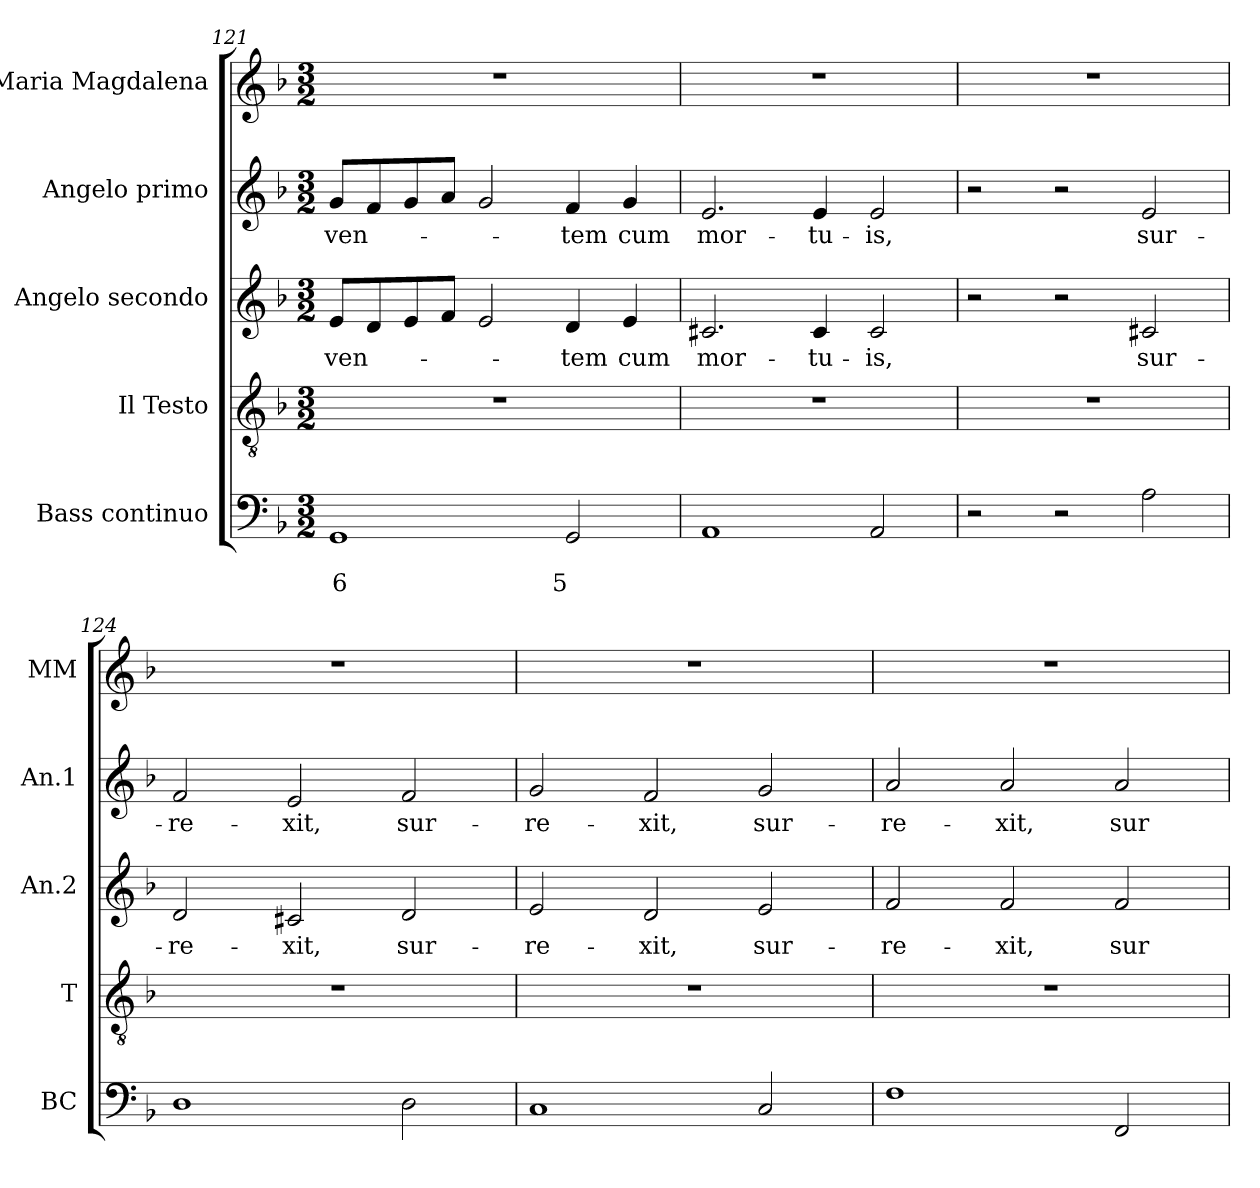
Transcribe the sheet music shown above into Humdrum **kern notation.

**kern	**text	**text	**kern	**kern	**text	**kern	**text	**kern
*part5	*part5	*part5	*part4	*part3	*part3	*part2	*part2	*part1
*staff5	*staff5	*staff5	*staff4	*staff3	*staff3	*staff2	*staff2	*staff1
*I"Bass continuo	*	*	*I"Il Testo	*I"Angelo  secondo	*	*I"Angelo  primo	*	*I"Maria  Magdalena
*I'BC	*	*	*I'T	*I'An.2	*	*I'An.1	*	*I'MM
*clefF4	*	*	*clefGv2	*clefG2	*	*clefG2	*	*clefG2
*k[b-]	*	*	*k[b-]	*k[b-]	*	*k[b-]	*	*k[b-]
*F:	*	*	*F:	*F:	*	*F:	*	*F:
*M3/2	*	*	*M3/2	*M3/2	*	*M3/2	*	*M3/2
=121	=121	=121	=121	=121	=121	=121	=121	=121
!	!	!LO:LY:b	!	!	!	!	!	!
!	!	!	!	!	!LO:LY:b	!	!	!
!	!	!	!	!	!	!	!LO:LY:b	!
1GG	.	6	1.r	8e/L	-ven-	8g/L	-ven-	1.r
.	.	.	.	8d/	.	8f/	.	.
.	.	.	.	8e/	.	8g/	.	.
.	.	.	.	8f/J	.	8a/J	.	.
.	.	.	.	2e/	.	2g/	.	.
!	!	!LO:LY:b	!	!	!	!	!	!
!	!	!	!	!	!LO:LY:b	!	!	!
!	!	!	!	!	!	!	!LO:LY:b	!
2GG/	.	5	.	4d/	-tem	4f/	-tem	.
!	!	!	!	!	!LO:LY:b	!	!	!
!	!	!	!	!	!	!	!LO:LY:b	!
.	.	.	.	4e/	cum	4g/	cum	.
=122	=122	=122	=122	=122	=122	=122	=122	=122
!	!	!	!	!	!LO:LY:b	!	!	!
!	!	!	!	!	!	!	!LO:LY:b	!
1AA	.	.	1.r	2.c#X/	mor-	2.e/	mor-	1.r
!	!	!	!	!	!LO:LY:b	!	!	!
!	!	!	!	!	!	!	!LO:LY:b	!
.	.	.	.	4c#/	-tu-	4e/	-tu-	.
!	!	!	!	!	!LO:LY:b	!	!	!
!	!	!	!	!	!	!	!LO:LY:b	!
2AA/	.	.	.	2c#/	-is,	2e/	-is,	.
=123	=123	=123	=123	=123	=123	=123	=123	=123
2r	.	.	1.r	2r	.	2r	.	1.r
2r	.	.	.	2r	.	2r	.	.
!	!	!	!	!	!LO:LY:b	!	!	!
!	!	!	!	!	!	!	!LO:LY:b	!
2A\	.	.	.	2c#X/	sur-	2e/	sur-	.
=124	=124	=124	=124	=124	=124	=124	=124	=124
!	!	!	!	!	!LO:LY:b	!	!	!
!	!	!	!	!	!	!	!LO:LY:b	!
1D	.	.	1.r	2d/	-re-	2f/	-re-	1.r
!	!	!	!	!	!LO:LY:b	!	!	!
!	!	!	!	!	!	!	!LO:LY:b	!
.	.	.	.	2c#X/	-xit,	2e/	-xit,	.
!	!	!	!	!	!LO:LY:b	!	!	!
!	!	!	!	!	!	!	!LO:LY:b	!
2D\	.	.	.	2d/	sur-	2f/	sur-	.
!!LO:LB:g=z
=125	=125	=125	=125	=125	=125	=125	=125	=125
!	!	!	!	!	!LO:LY:b	!	!	!
!	!	!	!	!	!	!	!LO:LY:b	!
1C	.	.	1.r	2e/	-re-	2g/	-re-	1.r
!	!	!	!	!	!LO:LY:b	!	!	!
!	!	!	!	!	!	!	!LO:LY:b	!
.	.	.	.	2d/	-xit,	2f/	-xit,	.
!	!	!	!	!	!LO:LY:b	!	!	!
!	!	!	!	!	!	!	!LO:LY:b	!
2C/	.	.	.	2e/	sur-	2g/	sur-	.
=126	=126	=126	=126	=126	=126	=126	=126	=126
!	!	!	!	!	!LO:LY:b	!	!	!
!	!	!	!	!	!	!	!LO:LY:b	!
1F	.	.	1.r	2f/	-re-	2a/	-re-	1.r
!	!	!	!	!	!LO:LY:b	!	!	!
!	!	!	!	!	!	!	!LO:LY:b	!
.	.	.	.	2f/	-xit,	2a/	-xit,	.
!	!	!	!	!	!LO:LY:b	!	!	!
!	!	!	!	!	!	!	!LO:LY:b	!
2FF/	.	.	.	2f/	sur-	2a/	sur-	.
=	=	=	=	=	=	=	=	=
*-	*-	*-	*-	*-	*-	*-	*-	*-
